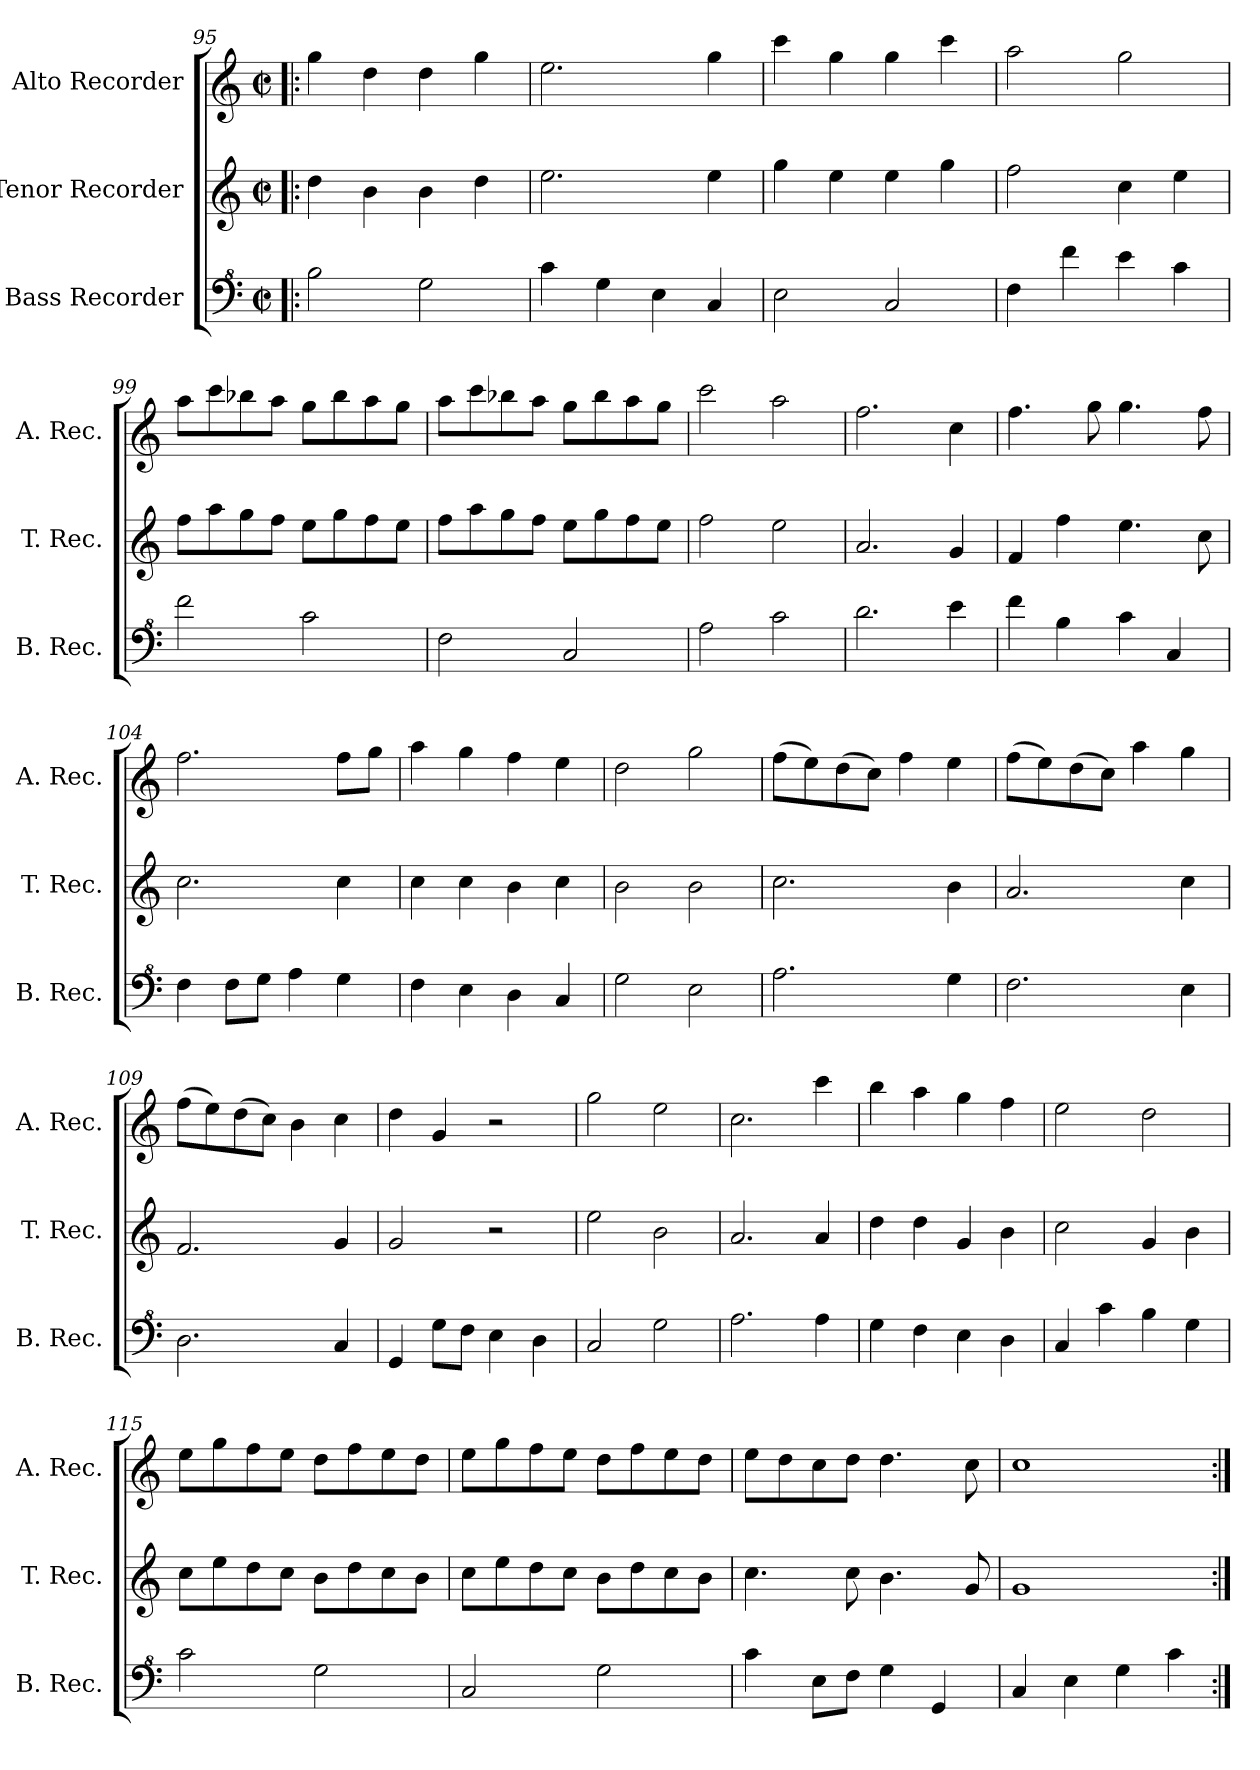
**kern	**kern	**kern
*part3	*part2	*part1
*staff3	*staff2	*staff1
*I"Bass Recorder	*I"Tenor Recorder	*I"Alto Recorder
*I'B. Rec.	*I'T. Rec.	*I'A. Rec.
*clefF^4	*clefG2	*clefG2
*k[]	*k[]	*k[]
*M2/2	*M2/2	*M2/2
*met(c|)	*met(c|)	*met(c|)
=95!|:	=95!|:	=95!|:
2b\	4dd\	4gg\
.	4b\	4dd\
2g\	4b\	4dd\
.	4dd\	4gg\
=96	=96	=96
4cc\	2.ee\	2.ee\
4g\	.	.
4e\	.	.
4c/	4ee\	4gg\
=97	=97	=97
2e\	4gg\	4ccc\
.	4ee\	4gg\
2c/	4ee\	4gg\
.	4gg\	4ccc\
=98	=98	=98
4f\	2ff\	2aa\
4ff\	.	.
4ee\	4cc\	2gg\
4cc\	4ee\	.
=99	=99	=99
2ff\	8ff\L	8aa\L
.	8aa\	8ccc\
.	8gg\	8bb-X\
.	8ff\J	8aa\J
2cc\	8ee\L	8gg\L
.	8gg\	8bb-\
.	8ff\	8aa\
.	8ee\J	8gg\J
!!LO:LB:g=z
=100	=100	=100
2f\	8ff\L	8aa\L
.	8aa\	8ccc\
.	8gg\	8bb-X\
.	8ff\J	8aa\J
2c/	8ee\L	8gg\L
.	8gg\	8bb-\
.	8ff\	8aa\
.	8ee\J	8gg\J
=101	=101	=101
2a\	2ff\	2ccc\
2cc\	2ee\	2aa\
=102	=102	=102
2.dd\	2.a/	2.ff\
4ee\	4g/	4cc\
=103	=103	=103
4ff\	4f/	4.ff\
4b\	4ff\	.
.	.	8gg\
4cc\	4.ee\	4.gg\
4c/	.	.
.	8cc\	8ff\
=104	=104	=104
4f\	2.cc\	2.ff\
8f\L	.	.
8g\J	.	.
4a\	.	.
4g\	4cc\	8ff\L
.	.	8gg\J
=105	=105	=105
4f\	4cc\	4aa\
4e\	4cc\	4gg\
4d\	4b\	4ff\
4c/	4cc\	4ee\
=106	=106	=106
2g\	2b\	2dd\
2e\	2b\	2gg\
=107	=107	=107
2.a\	2.cc\	(8ff\L
.	.	8ee\)
.	.	(8dd\
.	.	8cc\J)
.	.	4ff\
4g\	4b\	4ee\
=108	=108	=108
2.f\	2.a/	(8ff\L
.	.	8ee\)
.	.	(8dd\
.	.	8cc\J)
.	.	4aa\
4e\	4cc\	4gg\
=109	=109	=109
2.d\	2.f/	(8ff\L
.	.	8ee\)
.	.	(8dd\
.	.	8cc\J)
.	.	4b\
4c/	4g/	4cc\
!!LO:LB:g=z
=110	=110	=110
4G/	2g/	4dd\
8g\L	.	4g/
8f\J	.	.
4e\	2r	2r
4d\	.	.
=111	=111	=111
2c/	2ee\	2gg\
2g\	2b\	2ee\
=112	=112	=112
2.a\	2.a/	2.cc\
4a\	4a/	4ccc\
=113	=113	=113
4g\	4dd\	4bb\
4f\	4dd\	4aa\
4e\	4g/	4gg\
4d\	4b\	4ff\
=114	=114	=114
4c/	2cc\	2ee\
4cc\	.	.
4b\	4g/	2dd\
4g\	4b\	.
=115	=115	=115
2cc\	8cc\L	8ee\L
.	8ee\	8gg\
.	8dd\	8ff\
.	8cc\J	8ee\J
2g\	8b\L	8dd\L
.	8dd\	8ff\
.	8cc\	8ee\
.	8b\J	8dd\J
=116	=116	=116
2c/	8cc\L	8ee\L
.	8ee\	8gg\
.	8dd\	8ff\
.	8cc\J	8ee\J
2g\	8b\L	8dd\L
.	8dd\	8ff\
.	8cc\	8ee\
.	8b\J	8dd\J
=117	=117	=117
4cc\	4.cc\	8ee\L
.	.	8dd\
8e\L	.	8cc\
8f\J	8cc\	8dd\J
4g\	4.b\	4.dd\
4G/	.	.
.	8g/	8cc\
=118	=118	=118
4c/	1g	1cc
4e\	.	.
4g\	.	.
4cc\	.	.
=:|!	=:|!	=:|!
*-	*-	*-
